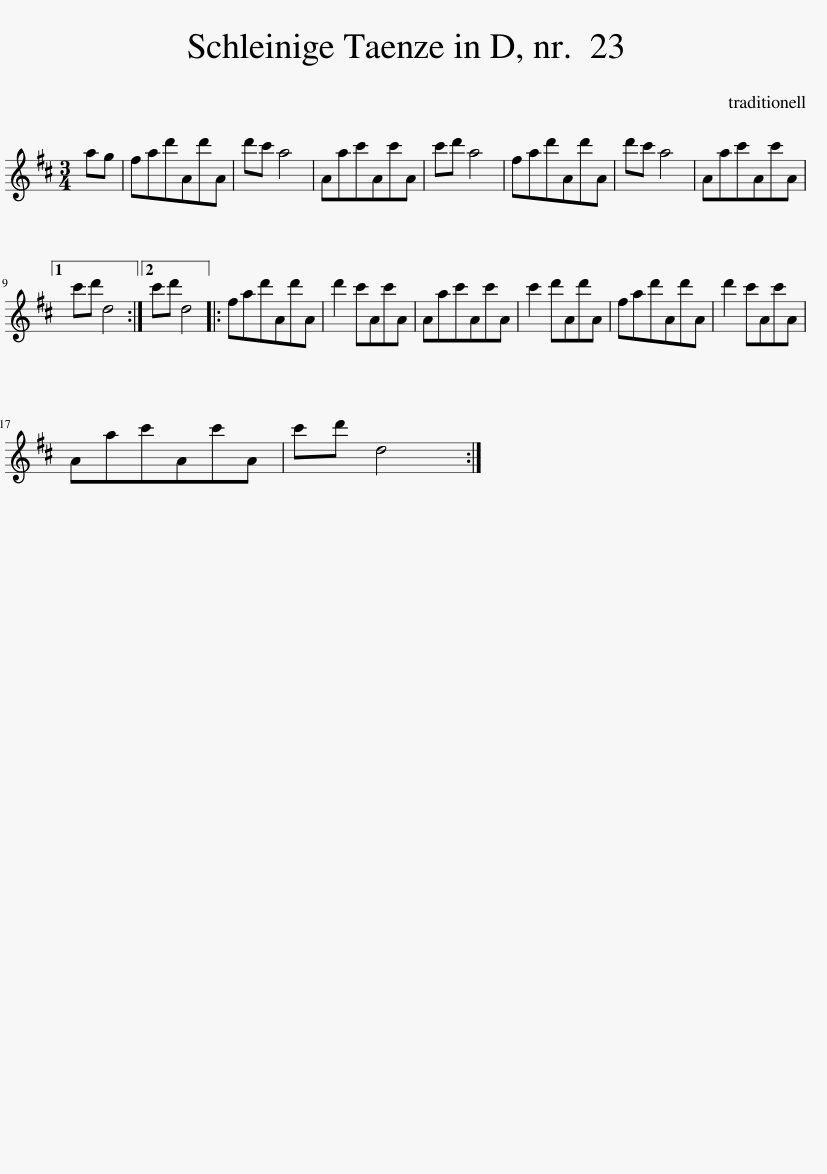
X:1
L:1/8
M:3/4
I:linebreak $
K:D
V:1 treble
V:1
 ag | fad'Ad'A | d'c' a4 | Aac'Ac'A | c'd' a4 | %5
 fad'Ad'A | d'c' a4 | Aac'Ac'A |1$ c'd' d4 :|2 c'd' d4 |: %10
 fad'Ad'A | d'2 c'Ac'A | Aac'Ac'A | c'2 d'Ad'A | fad'Ad'A | %15
 d'2 c'Ac'A |$ Aac'Ac'A | c'd' d4 :| %18
